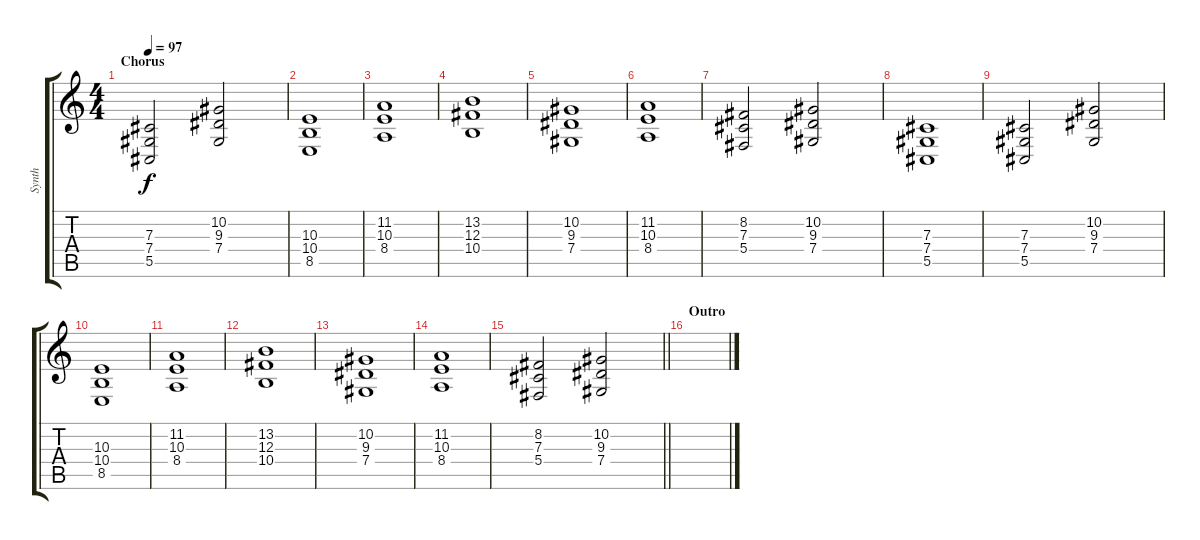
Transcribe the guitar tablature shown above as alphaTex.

\track ("Synth" "Synth") {instrument stringensemble2}
\staff {score tabs}
\tuning (Eb4 Bb3 Gb3 Db3 Ab2 Db2) {hide}
\ts (4 4)
\section ("" "Chorus")
\tempo 97
\clef g2
\ks c
(7.3 7.4 5.5).2{dy f} (10.2 9.3 7.4).2 |
(10.3 10.4 8.5).1 |
(11.2 10.3 8.4).1 |
(13.2 12.3 10.4).1 |
(10.2 9.3 7.4).1 |
(11.2 10.3 8.4).1 |
(8.2 7.3 5.4).2 (10.2 9.3 7.4).2 |
(7.3 7.4 5.5).1 |
(7.3 7.4 5.5).2 (10.2 9.3 7.4).2 |
(10.3 10.4 8.5).1 |
(11.2 10.3 8.4).1 |
(13.2 12.3 10.4).1 |
(10.2 9.3 7.4).1 |
(11.2 10.3 8.4).1 |
\barLineRight lightlight
(8.2 7.3 5.4).2 (10.2 9.3 7.4).2 |
\section ("" "Outro")
